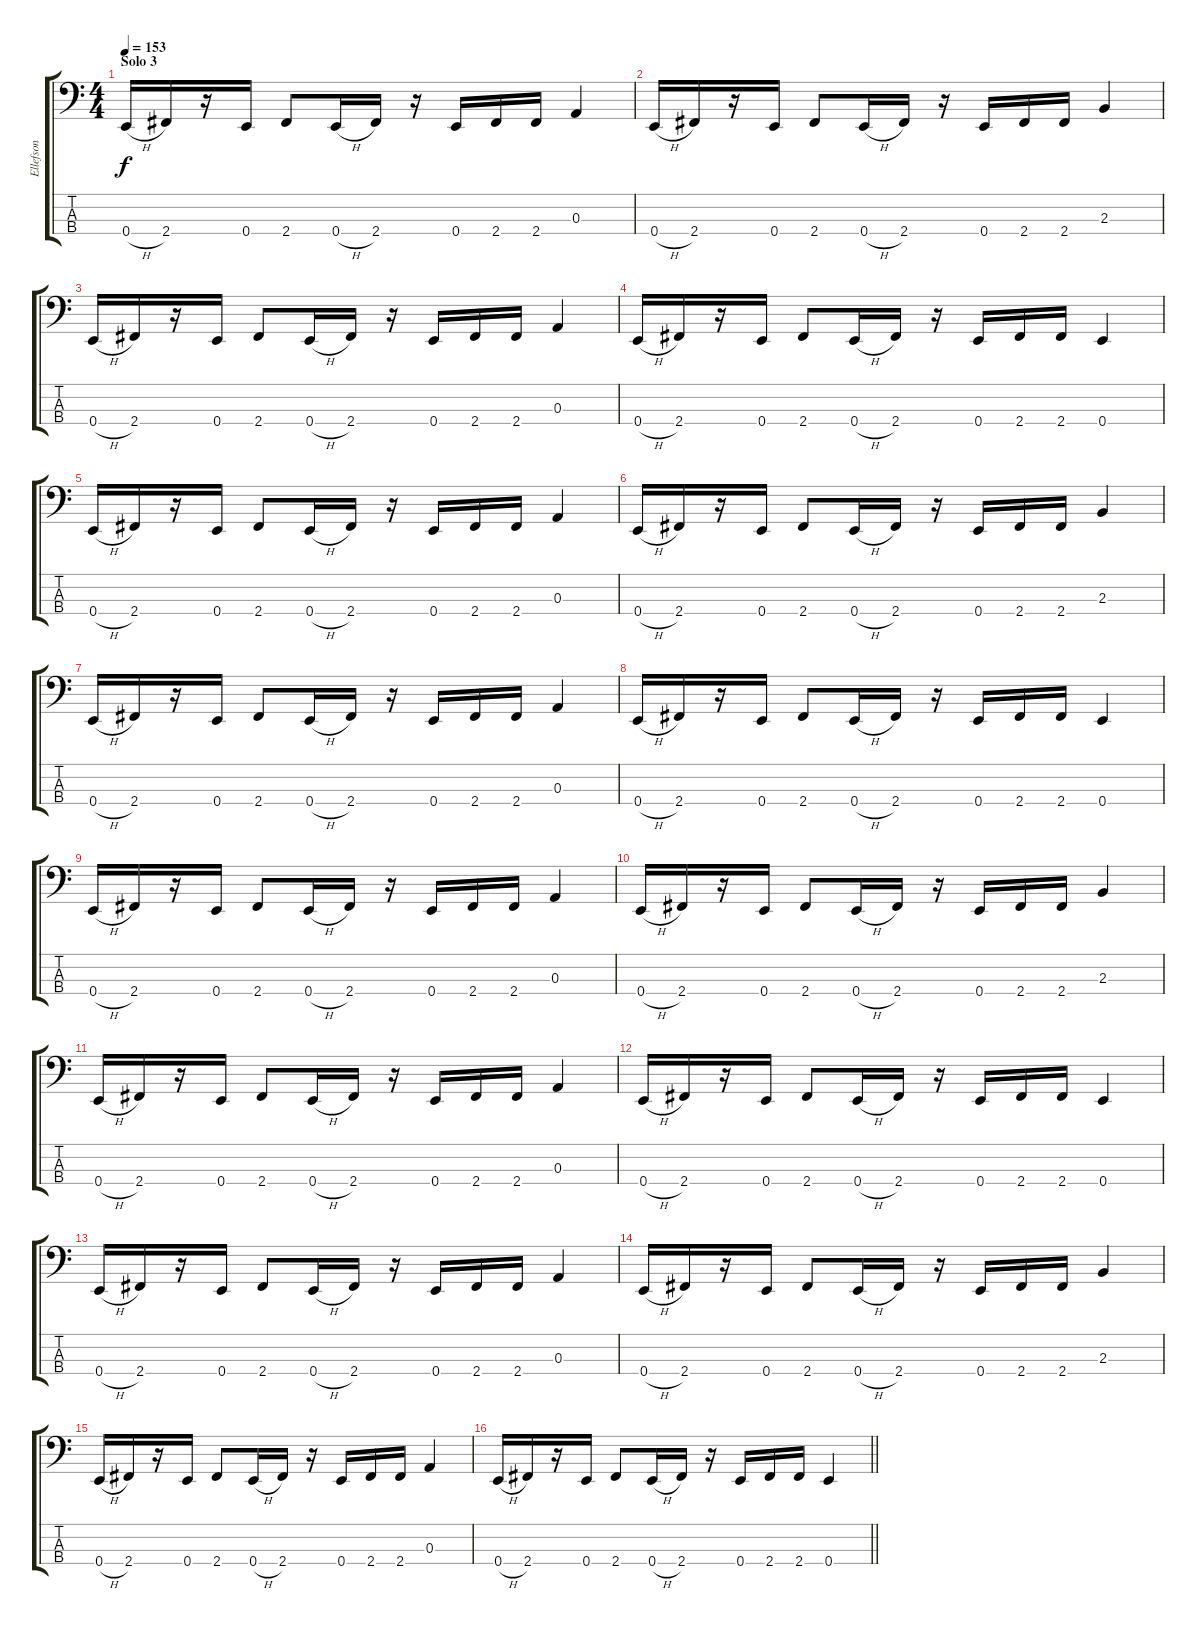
\track ("Ellefson" "Ellefson") {instrument electricbasspick}
\staff {score tabs}
\tuning (G2 D2 A1 E1) {hide}
\ts (4 4)
\section ("" "Solo 3")
\tempo 153
\clef f4
\ks c
0.4{h}.16{dy f} 2.4.16 r.16 0.4.16 2.4.8 0.4{h}.16 2.4.16 r.16 0.4.16 2.4.16 2.4.16 0.3.4 |
0.4{h}.16 2.4.16 r.16 0.4.16 2.4.8 0.4{h}.16 2.4.16 r.16 0.4.16 2.4.16 2.4.16 2.3.4 |
0.4{h}.16 2.4.16 r.16 0.4.16 2.4.8 0.4{h}.16 2.4.16 r.16 0.4.16 2.4.16 2.4.16 0.3.4 |
0.4{h}.16 2.4.16 r.16 0.4.16 2.4.8 0.4{h}.16 2.4.16 r.16 0.4.16 2.4.16 2.4.16 0.4.4 |
0.4{h}.16 2.4.16 r.16 0.4.16 2.4.8 0.4{h}.16 2.4.16 r.16 0.4.16 2.4.16 2.4.16 0.3.4 |
0.4{h}.16 2.4.16 r.16 0.4.16 2.4.8 0.4{h}.16 2.4.16 r.16 0.4.16 2.4.16 2.4.16 2.3.4 |
0.4{h}.16 2.4.16 r.16 0.4.16 2.4.8 0.4{h}.16 2.4.16 r.16 0.4.16 2.4.16 2.4.16 0.3.4 |
0.4{h}.16 2.4.16 r.16 0.4.16 2.4.8 0.4{h}.16 2.4.16 r.16 0.4.16 2.4.16 2.4.16 0.4.4 |
0.4{h}.16 2.4.16 r.16 0.4.16 2.4.8 0.4{h}.16 2.4.16 r.16 0.4.16 2.4.16 2.4.16 0.3.4 |
0.4{h}.16 2.4.16 r.16 0.4.16 2.4.8 0.4{h}.16 2.4.16 r.16 0.4.16 2.4.16 2.4.16 2.3.4 |
0.4{h}.16 2.4.16 r.16 0.4.16 2.4.8 0.4{h}.16 2.4.16 r.16 0.4.16 2.4.16 2.4.16 0.3.4 |
0.4{h}.16 2.4.16 r.16 0.4.16 2.4.8 0.4{h}.16 2.4.16 r.16 0.4.16 2.4.16 2.4.16 0.4.4 |
0.4{h}.16 2.4.16 r.16 0.4.16 2.4.8 0.4{h}.16 2.4.16 r.16 0.4.16 2.4.16 2.4.16 0.3.4 |
0.4{h}.16 2.4.16 r.16 0.4.16 2.4.8 0.4{h}.16 2.4.16 r.16 0.4.16 2.4.16 2.4.16 2.3.4 |
0.4{h}.16 2.4.16 r.16 0.4.16 2.4.8 0.4{h}.16 2.4.16 r.16 0.4.16 2.4.16 2.4.16 0.3.4 |
\barLineRight lightlight
0.4{h}.16 2.4.16 r.16 0.4.16 2.4.8 0.4{h}.16 2.4.16 r.16 0.4.16 2.4.16 2.4.16 0.4.4
